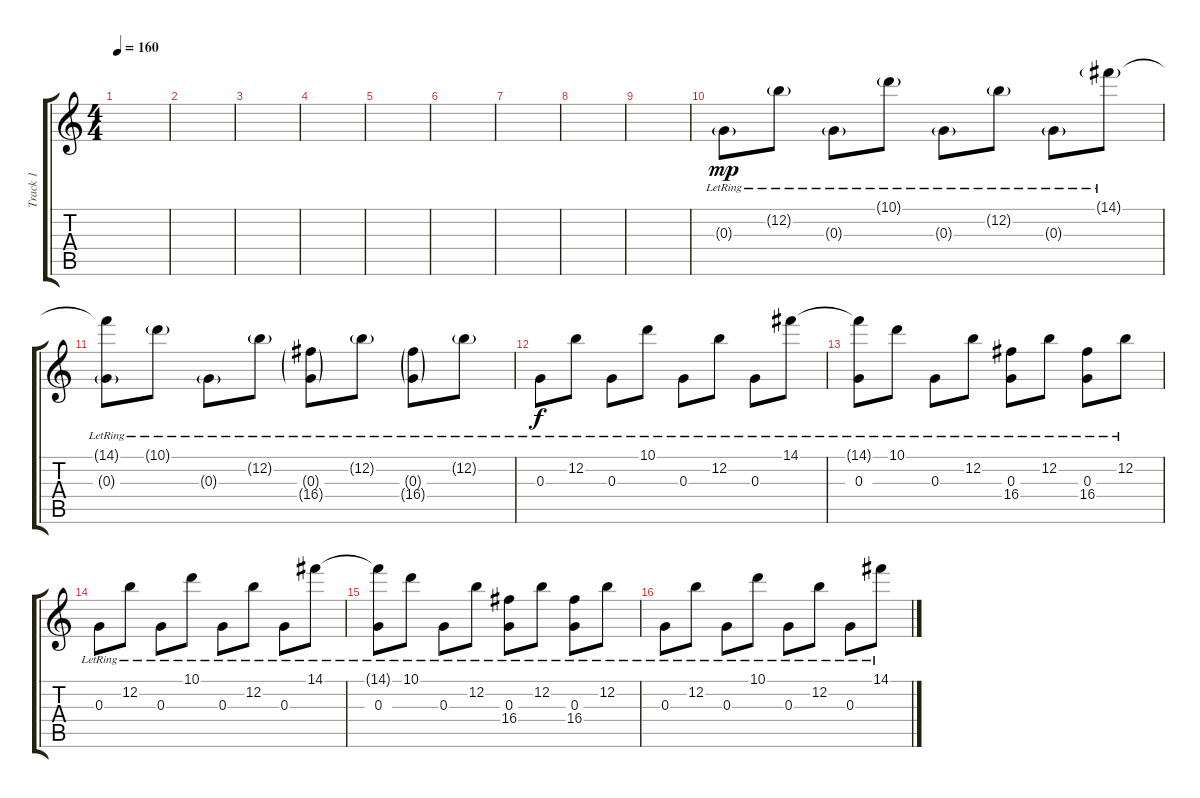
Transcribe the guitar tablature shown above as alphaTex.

\track ("Track 1" "Track 1") {instrument acousticguitarnylon}
\staff {score tabs}
\tuning (E4 B3 G3 D3 A2 E2) {hide}
\ts (4 4)
\tempo 160
\clef g2
\ks c
|
|
|
|
|
|
|
|
|
0.3{g lr}.8{dy mp} 12.2{g lr}.8 0.3{g lr}.8 10.1{g lr}.8 0.3{g lr}.8 12.2{g lr}.8 0.3{g lr}.8 14.1{g lr}.8 |
(14.1{t} 0.3{g lr}).8 10.1{g lr}.8 0.3{g lr}.8 12.2{g lr}.8 (0.3{g lr} 16.4{g lr}).8 12.2{g lr}.8 (0.3{g lr} 16.4{g lr}).8 12.2{g lr}.8 |
0.3{lr}.8{dy f} 12.2{lr}.8 0.3{lr}.8 10.1{lr}.8 0.3{lr}.8 12.2{lr}.8 0.3{lr}.8 14.1{lr}.8 |
(14.1{t} 0.3{lr}).8 10.1{lr}.8 0.3{lr}.8 12.2{lr}.8 (0.3{lr} 16.4{lr}).8 12.2{lr}.8 (0.3{lr} 16.4{lr}).8 12.2{lr}.8 |
0.3{lr}.8 12.2{lr}.8 0.3{lr}.8 10.1{lr}.8 0.3{lr}.8 12.2{lr}.8 0.3{lr}.8 14.1{lr}.8 |
(14.1{t} 0.3{lr}).8 10.1{lr}.8 0.3{lr}.8 12.2{lr}.8 (0.3{lr} 16.4{lr}).8 12.2{lr}.8 (0.3{lr} 16.4{lr}).8 12.2{lr}.8 |
0.3{lr}.8 12.2{lr}.8 0.3{lr}.8 10.1{lr}.8 0.3{lr}.8 12.2{lr}.8 0.3{lr}.8 14.1{lr}.8
